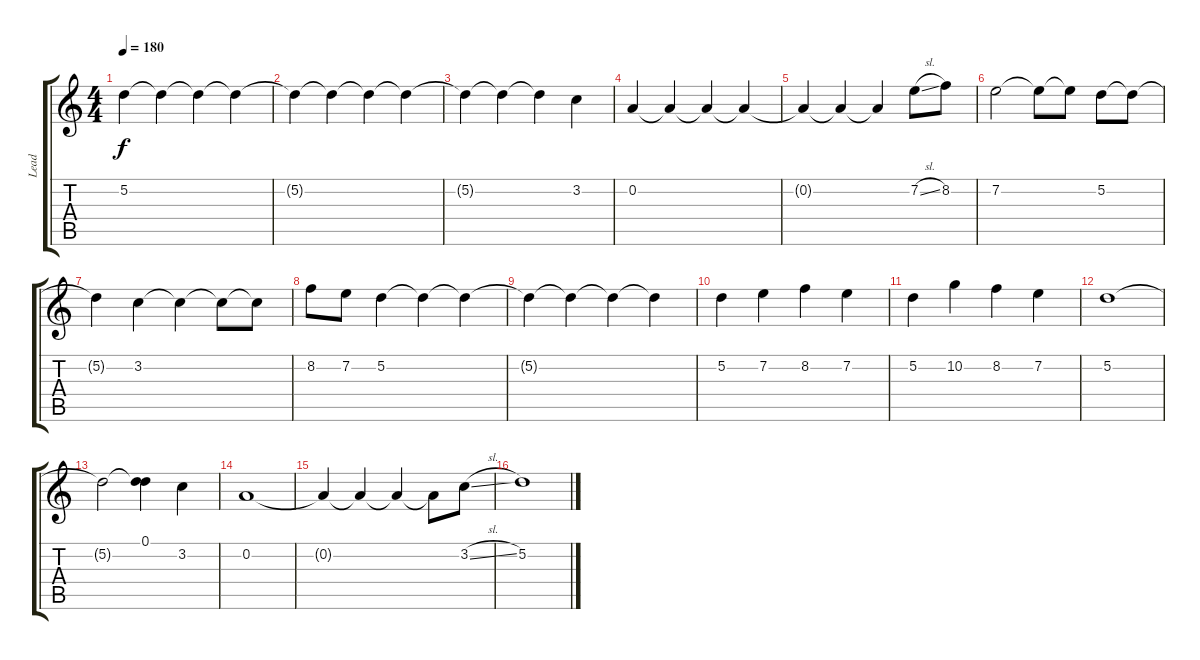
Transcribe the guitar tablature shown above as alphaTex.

\track ("Lead" "Lead") {instrument electricguitarjazz}
\staff {score tabs}
\tuning (D4 A3 F3 C3 G2 D2) {hide}
\ts (4 4)
\tempo 180
\clef g2
\ks c
5.2{t}.4{dy f} 5.2{t}.4 5.2{t}.4 5.2{t}.4 |
5.2{t}.4 5.2{t}.4 5.2{t}.4 5.2{t}.4 |
5.2{t}.4 5.2{t}.4 5.2{t}.4 3.2.4 |
0.2.4 0.2{t}.4 0.2{t}.4 0.2{t}.4 |
0.2{t}.4 0.2{t}.4 0.2{t}.4 7.2{sl}.8 8.2.8 |
7.2.2 7.2{t}.8 7.2{t}.8 5.2.8 5.2{t}.8 |
5.2{t}.4 3.2.4 3.2{t}.4 3.2{t}.8 3.2{t}.8 |
8.2.8 7.2.8 5.2.4 5.2{t}.4 5.2{t}.4 |
5.2{t}.4 5.2{t}.4 5.2{t}.4 5.2{t}.4 |
5.2.4 7.2.4 8.2.4 7.2.4 |
5.2.4 10.2.4 8.2.4 7.2.4 |
5.2.1 |
5.2{t}.2 (0.1 5.2{t}).4 3.2.4 |
0.2.1 |
0.2{t}.4 0.2{t}.4 0.2{t}.4 0.2{t}.8 3.2{sl}.8 |
5.2.1
